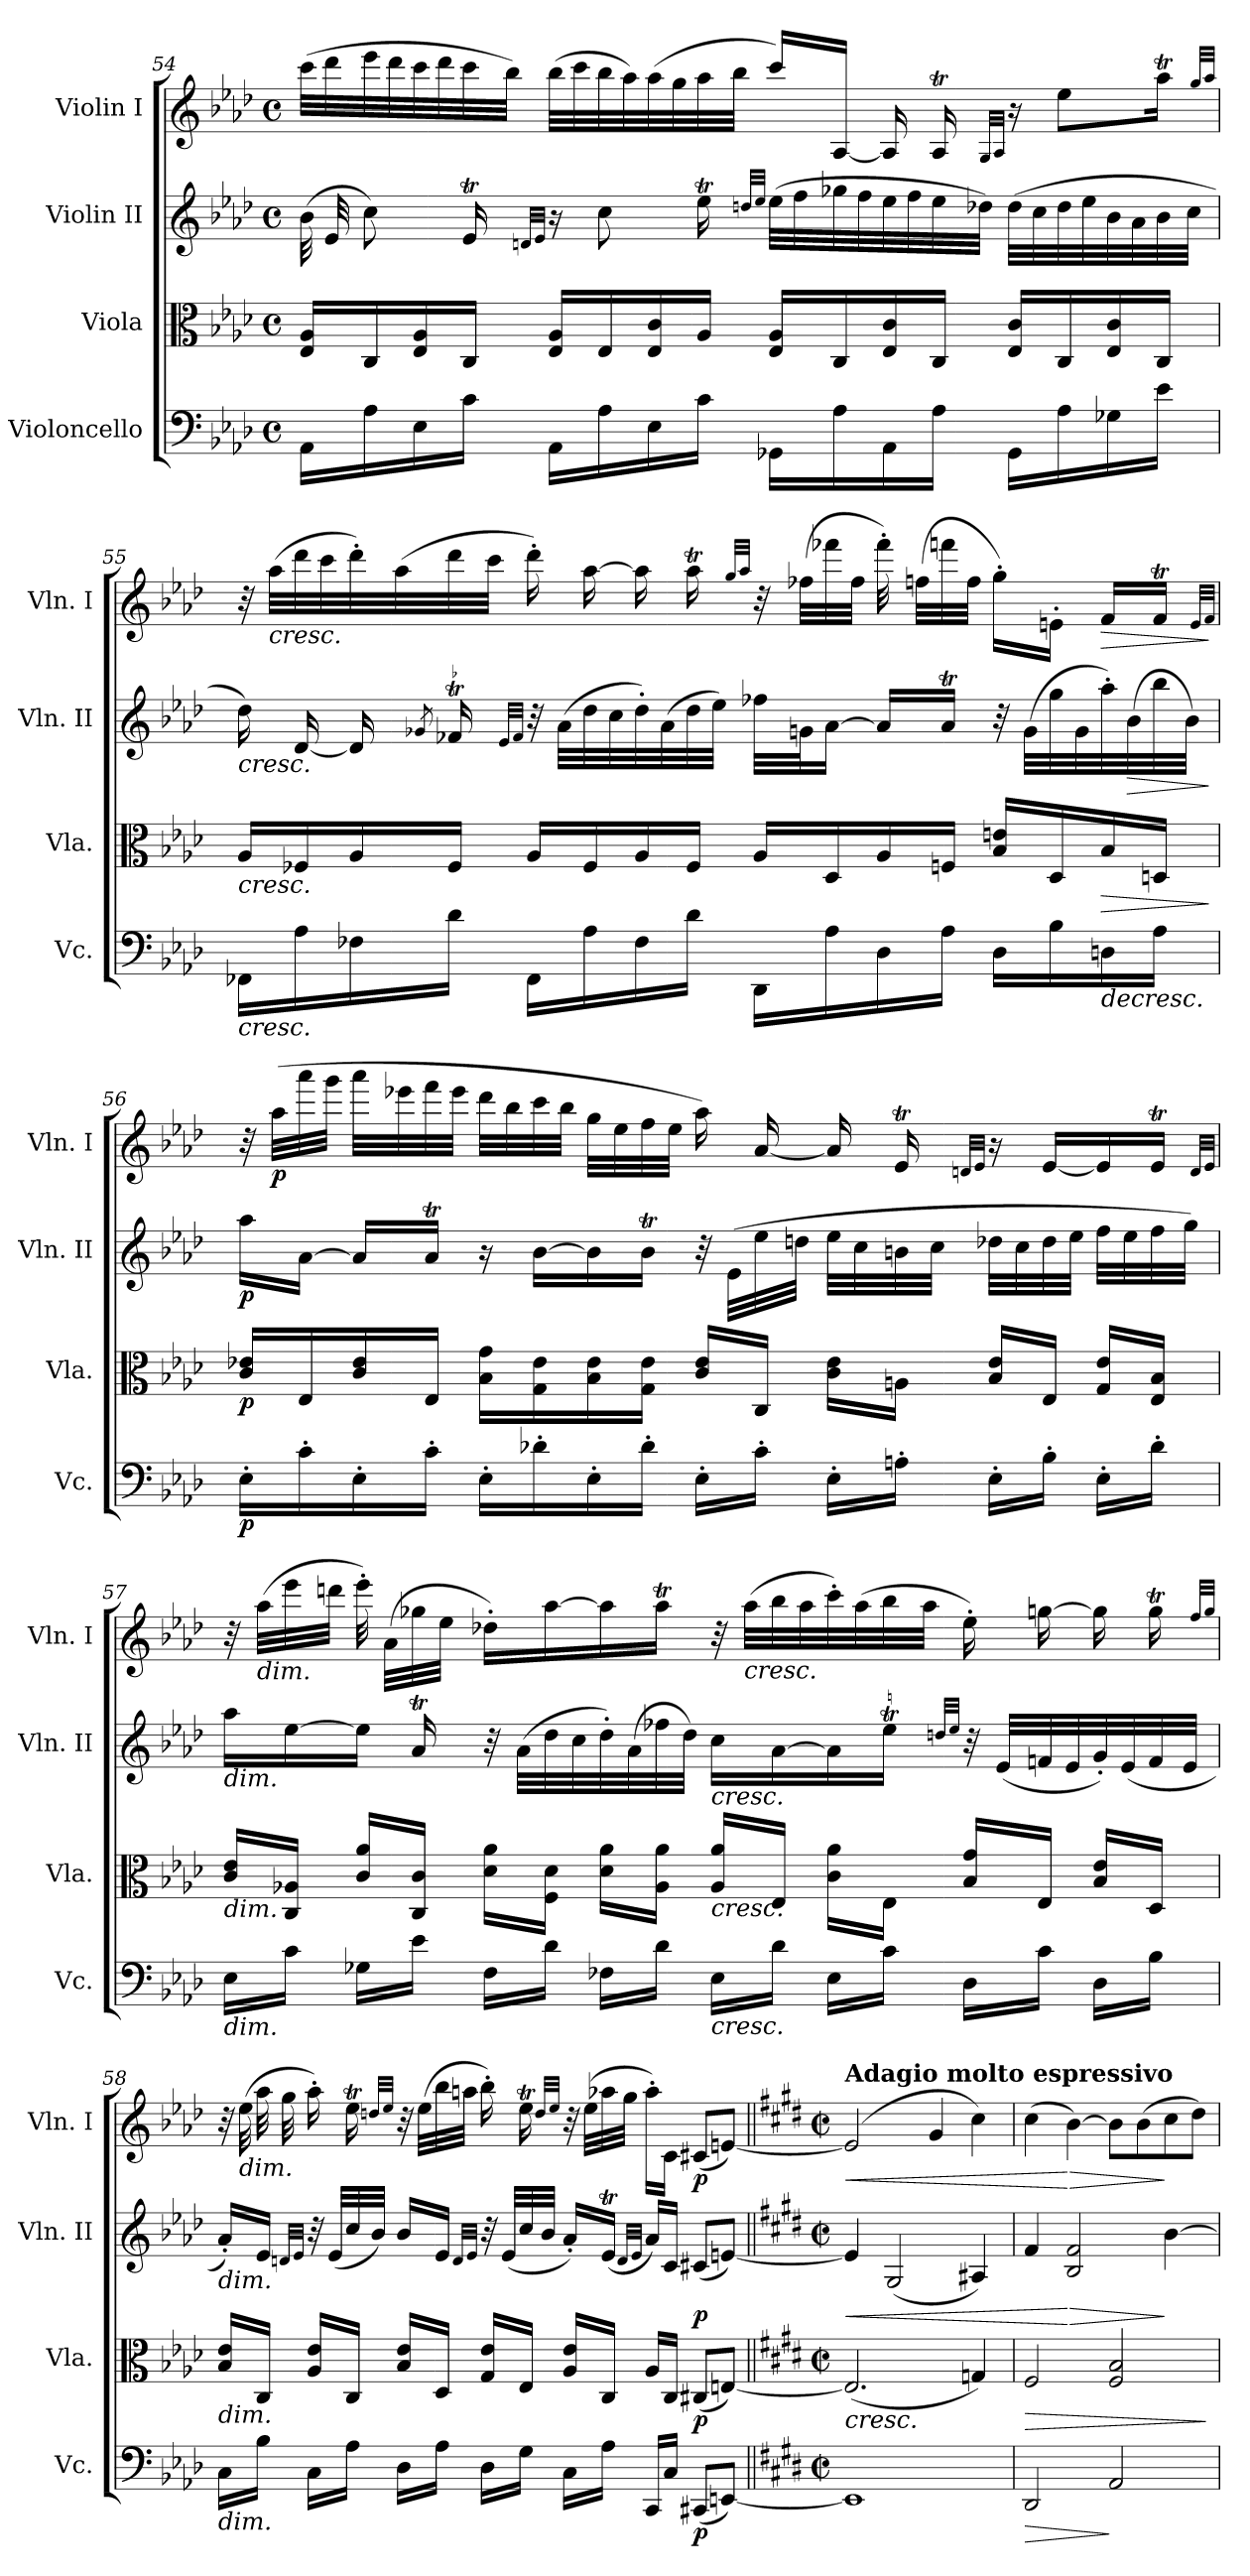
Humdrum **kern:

**kern	**dynam	**kern	**dynam	**kern	**dynam	**kern	**dynam
*part4	*part4	*part3	*part3	*part2	*part2	*part1	*part1
*staff4	*staff4	*staff3	*staff3	*staff2	*staff2	*staff1	*staff1
*I"Violoncello	*	*I"Viola	*	*I"Violin II	*	*I"Violin I	*
*I'Vc.	*	*I'Vla.	*	*I'Vln. II	*	*I'Vln. I	*
*clefF4	*	*clefC3	*	*clefG2	*	*clefG2	*
*k[b-e-a-d-]	*	*k[b-e-a-d-]	*	*k[b-e-a-d-]	*	*k[b-e-a-d-]	*
*A-:	*	*A-:	*	*A-:	*	*A-:	*
*M4/4	*	*M4/4	*	*M4/4	*	*M4/4	*
*met(c)	*	*met(c)	*	*met(c)	*	*met(c)	*
=54	=54	=54	=54	=54	=54	=54	=54
16AA-\LL	.	16E-/ 16A-/LL	.	(>32b-\	.	(>32ccc\LLL	.
.	.	.	.	32e-/	.	32ddd-\	.
16A-\	.	16C/	.	8cc\)	.	32eee-\	.
.	.	.	.	.	.	32ddd-\	.
16E-\	.	16E-/ 16A-/	.	.	.	32ccc\	.
.	.	.	.	.	.	32ddd-\	.
16c\JJ	.	16C/JJ	.	16e-T/	.	32ccc\	.
.	.	.	.	.	.	32bb-\JJJ)	.
.	.	.	.	32qdn/LLL	.	.	.
.	.	.	.	32qe-/JJJ	.	.	.
16AA-\LL	.	16E-/ 16A-/LL	.	16r	.	(>32bb-\LLL	.
.	.	.	.	.	.	32ccc\	.
16A-\	.	16E-/	.	8cc\	.	32bb-\	.
.	.	.	.	.	.	32aa-\)	.
16E-\	.	16E-/ 16c/	.	.	.	(>32aa-\	.
.	.	.	.	.	.	32gg\	.
16c\JJ	.	16A-/JJ	.	16ee-T\	.	32aa-\	.
.	.	.	.	.	.	32bb-\JJJ	.
.	.	.	.	32qddn/LLL	.	.	.
.	.	.	.	32qee-/JJJ	.	.	.
16GG-X\LL	.	16E-/ 16A-/LL	.	(>32ee-\LLL	.	16ccc/LL)	.
.	.	.	.	32ff\	.	.	.
16A-\	.	16C/	.	32gg-X\	.	[16A-/JJ	.
.	.	.	.	32ff\	.	.	.
16AA-\	.	16E-/ 16c/	.	32ee-\	.	16A-/]	.
.	.	.	.	32ff\	.	.	.
16A-\JJ	.	16C/JJ	.	32ee-\	.	16A-T/	.
.	.	.	.	32dd-X\JJJ)	.	.	.
.	.	.	.	.	.	32qG/LLL	.
.	.	.	.	.	.	32qA-/JJJ	.
16GG-\LL	.	16E-/ 16c/LL	.	(>32dd-\LLL	.	16r	.
.	.	.	.	32cc\	.	.	.
16A-\	.	16C/	.	32dd-\	.	8ee-\L	.
.	.	.	.	32ee-\	.	.	.
16G-X\	.	16E-/ 16c/	.	32b-\	.	.	.
.	.	.	.	32a-\	.	.	.
16e-\JJ	.	16C/JJ	.	32b-\	.	16aa-T\Jk	.
.	.	.	.	32cc\JJJ	.	.	.
.	.	.	.	.	.	32qgg/LLL	.
.	.	.	.	.	.	32qaa-/JJJ	.
=55	=55	=55	=55	=55	=55	=55	=55
!	!	!	!	!LO:TX:b:i:t=cresc.	!	!	!
!	!	!LO:TX:b:i:t=cresc.	!	!	!	!	!
!LO:TX:b:i:t=cresc.	!	!	!	!	!	!	!
16FF-X\LL	.	16A-/LL	.	16dd-\)	.	32r	.
!	!	!	!	!	!	!LO:TX:b:i:t=cresc.	!
.	.	.	.	.	.	(>32aa-\LLL	.
16A-\	.	16F-X/	.	[16d-/	.	32ddd-\	.
.	.	.	.	.	.	32ccc\	.
16F-X\	.	16A-/	.	16d-/]	.	32ddd-'\)	.
.	.	.	.	.	.	(>32aa-\	.
.	.	.	.	8qg-X/	.	.	.
16d-\JJ	.	16F-/JJ	.	16f-XT/	.	32ddd-\	.
.	.	.	.	.	.	32ccc\JJJ	.
.	.	.	.	32qe-/LLL	.	.	.
.	.	.	.	32qf-/JJJ	.	.	.
16FF-\LL	.	16A-/LL	.	32r	.	16ddd-'\)	.
.	.	.	.	(>32a-\LLL	.	.	.
16A-\	.	16F-/	.	32dd-\	.	[16aa-\	.
.	.	.	.	32cc\	.	.	.
16F-\	.	16A-/	.	32dd-'\)	.	16aa-\]	.
.	.	.	.	(>32a-\	.	.	.
16d-\JJ	.	16F-/JJ	.	32dd-\	.	16aa-T\	.
.	.	.	.	32ee-\JJJ)	.	.	.
.	.	.	.	.	.	32qgg/LLL	.
.	.	.	.	.	.	32qaa-/JJJ	.
16DD-\LL	.	16A-/LL	.	32ff-X\LLL	.	32r	.
.	.	.	.	32gn\J	.	(>32ff-X\LLL	.
16A-\	.	16D-/	.	[16a-\JJ	.	32fff-X\	.
.	.	.	.	.	.	32ff-\JJJ	.
16D-\	.	16A-/	.	16a-/LL]	.	32fff-'\)	.
.	.	.	.	.	.	(>32ffn\LLL	.
16A-\JJ	.	16Fn/JJ	.	16a-T/JJ	.	32fffn\	.
.	.	.	.	.	.	32ff\JJJ	.
16D-\LL	.	16B-/ 16en/LL	.	32r	.	16gg'\LL)	.
.	.	.	.	(>32g\LLL	.	.	.
16B-\	.	16D-/	.	32gg\	.	16en'\JJ	.
.	.	.	.	32g\	.	.	.
!	!LO:HP:b	!	!LO:HP:b	!	!	!	!LO:HP:b
16Dn\	>	16B-/	>	32aa-'\)	.	16f/LL	>
!	!	!	!	!	!LO:HP:b	!	!
.	.	.	.	(>32b-\	>	.	.
16A-\JJ	.	16Dn/JJ	.	32bb-\	.	16fT/JJ	.
.	.	.	.	32b-\JJJ)	.	.	.
.	.	.	.	.	.	32qe/LLL	.
.	.	.	.	.	.	32qf/JJJ	.
.	.	.	]	.	]	.	]
=56	=56	=56	=56	=56	=56	=56	=56
!	!LO:DY:b	!	!LO:DY:b	!	!LO:DY:b	!	!
16E-'\LL	p	16c/ 16e-X/LL	p	16aa-\LL	p	32r	.
!	!	!	!	!	!	!	!LO:DY:b
.	.	.	.	.	.	(>32aa-\LLL	p
16c'\	.	16E-/	.	[16a-\JJ	.	32aaa-\	.
.	.	.	.	.	.	32ggg\JJJ	.
16E-'\	.	16c/ 16e-/	.	16a-/LL]	.	32aaa-\LLL	.
.	.	.	.	.	.	32eee-X\	.
16c'\JJ	.	16E-/JJ	.	16a-T/JJ	.	32fff\	.
.	.	.	.	.	.	32eee-\JJJ	.
16E-'\LL	.	16B-\ 16g\LL	.	16r	.	32ddd-\LLL	.
.	.	.	.	.	.	32bb-\	.
16d-X'\	.	16G\ 16e-\	.	[16b-\LL	.	32ccc\	.
.	.	.	.	.	.	32bb-\JJJ	.
16E-'\	.	16B-\ 16e-\	.	16b-\]	.	32gg\LLL	.
.	.	.	.	.	.	32ee-\	.
16d-'\JJ	.	16G\ 16e-\JJ	.	16b-T\JJ	.	32ff\	.
.	.	.	.	.	.	32ee-\JJJ	.
16E-'\LL	.	16c/ 16e-/LL	.	32r	.	16aa-\)	.
.	.	.	.	(>32e-\LLL	.	.	.
16c'\JJ	.	16C/JJ	.	32ee-\	.	[16a-/	.
.	.	.	.	32ddn\JJJ	.	.	.
16E-'\LL	.	16c\ 16e-\LL	.	32ee-\LLL	.	16a-/]	.
.	.	.	.	32cc\	.	.	.
16An'\JJ	.	16An\JJ	.	32bn\	.	16e-T/	.
.	.	.	.	32cc\JJJ	.	.	.
.	.	.	.	.	.	32qdn/LLL	.
.	.	.	.	.	.	32qe-/JJJ	.
16E-'\LL	.	16B-/ 16e-/LL	.	32dd-X\LLL	.	16r	.
.	.	.	.	32cc\	.	.	.
16B-'\JJ	.	16E-/JJ	.	32dd-\	.	[16e-/LL	.
.	.	.	.	32ee-\JJJ	.	.	.
16E-'\LL	.	16G/ 16e-/LL	.	32ff\LLL	.	16e-/]	.
.	.	.	.	32ee-\	.	.	.
16d-'\JJ	.	16E-/ 16B-/JJ	.	32ff\	.	16e-T/JJ	.
.	.	.	.	32gg\JJJ)	.	.	.
.	.	.	.	.	.	32qd/LLL	.
.	.	.	.	.	.	32qe-/JJJ	.
=57	=57	=57	=57	=57	=57	=57	=57
!	!	!	!	!LO:TX:b:i:t=dim.	!	!	!
!	!	!LO:TX:b:i:t=dim.	!	!	!	!	!
!LO:TX:b:i:t=dim.	!	!	!	!	!	!	!
16E-\LL	.	16c/ 16e-/LL	.	16aa-\LL	.	32r	.
!	!	!	!	!	!	!LO:TX:b:i:t=dim.	!
.	.	.	.	.	.	(>32aa-\LLL	.
16c\JJ	.	16C/ 16A-X/JJ	.	[16ee-\	.	32eee-\	.
.	.	.	.	.	.	32dddn\JJJ	.
16G-X\LL	.	16c/ 16a-/LL	.	16ee-\JJ]	.	32eee-'\)	.
.	.	.	.	.	.	(>32a-\LLL	.
16e-\JJ	.	16C/ 16c/JJ	.	16a-T/	.	32gg-X\	.
.	.	.	.	.	.	32ee-\JJJ	.
16F\LL	.	16d-\ 16a-\LL	.	32r	.	16dd-X'\LL)	.
.	.	.	.	(>32a-\LLL	.	.	.
16d-\JJ	.	16F\ 16d-\JJ	.	32dd-\	.	[16aa-\	.
.	.	.	.	32cc\	.	.	.
16F-X\LL	.	16d-\ 16a-\LL	.	32dd-'\)	.	16aa-\]	.
.	.	.	.	(>32a-\	.	.	.
16d-\JJ	.	16A-\ 16a-\JJ	.	32ff-X\	.	16aa-T\JJ	.
.	.	.	.	32dd-\JJJ)	.	.	.
!	!	!	!	!LO:TX:b:i:t=cresc.	!	!	!
!	!	!LO:TX:b:i:t=cresc.	!	!	!	!	!
!LO:TX:b:i:t=cresc.	!	!	!	!	!	!	!
16E-\LL	.	16A-/ 16a-/LL	.	16cc\LL	.	32r	.
!	!	!	!	!	!	!LO:TX:b:i:t=cresc.	!
.	.	.	.	.	.	(>32aa-\LLL	.
16d-\JJ	.	16E-/JJ	.	[16a-\	.	32bb-\	.
.	.	.	.	.	.	32aa-\	.
16E-\LL	.	16c\ 16a-\LL	.	16a-\]	.	32ccc'\)	.
.	.	.	.	.	.	(>32aa-\	.
16c\JJ	.	16E-\JJ	.	16ee-T\JJ	.	32bb-\	.
.	.	.	.	.	.	32aa-\JJJ	.
.	.	.	.	32qddn/LLL	.	.	.
.	.	.	.	32qee-/JJJ	.	.	.
16D-\LL	.	16B-/ 16g/LL	.	32r	.	16ee-'\)	.
.	.	.	.	(<32e-/LLL	.	.	.
16c\JJ	.	16E-/JJ	.	32fn/	.	[16ggn\	.
.	.	.	.	32e-/	.	.	.
16D-\LL	.	16B-/ 16e-/LL	.	32g'/)	.	16gg\]	.
.	.	.	.	(<32e-/	.	.	.
16B-\JJ	.	16D-/JJ	.	32f/	.	16ggt\	.
.	.	.	.	32e-/JJJ	.	.	.
.	.	.	.	.	.	32qff/LLL	.
.	.	.	.	.	.	32qgg/JJJ	.
=58	=58	=58	=58	=58	=58	=58	=58
!	!	!	!	!LO:TX:b:i:t=dim.	!	!	!
!	!	!LO:TX:b:i:t=dim.	!	!	!	!	!
!LO:TX:b:i:t=dim.	!	!	!	!	!	!	!
16C\LL	.	16B-/ 16e-/LL	.	16a-'/LL)	.	32r	.
!	!	!	!	!	!	!LO:TX:b:i:t=dim.	!
.	.	.	.	.	.	(>32ee-\	.
16B-\JJ	.	16C/JJ	.	16e-/JJ	.	32aa-\	.
.	.	.	.	.	.	32gg\	.
.	.	.	.	32qdn/LLL	.	.	.
.	.	.	.	32qe-/JJJ	.	.	.
16C\LL	.	16A-/ 16e-/LL	.	32r	.	16aa-'\)	.
.	.	.	.	(<32e-/LLL	.	.	.
16A-\JJ	.	16C/JJ	.	32cc/	.	16ee-T\	.
.	.	.	.	32b-/JJJ)	.	.	.
.	.	.	.	.	.	32qddn/LLL	.
.	.	.	.	.	.	32qee-/JJJ	.
16D-\LL	.	16B-/ 16e-/LL	.	16b-/LL	.	32r	.
.	.	.	.	.	.	(>32ee-\LLL	.
16A-\JJ	.	16D-/JJ	.	16e-/JJ	.	32bb-\	.
.	.	.	.	.	.	32aan\JJJ	.
.	.	.	.	32qd/LLL	.	.	.
.	.	.	.	32qe-/JJJ	.	.	.
16D-\LL	.	16G/ 16e-/LL	.	32r	.	16bb-'\)	.
.	.	.	.	(<32e-/LLL	.	.	.
16G\JJ	.	16E-/JJ	.	32cc/	.	16ee-T\	.
.	.	.	.	32b-/JJJ	.	.	.
.	.	.	.	.	.	32qdd/LLL	.
.	.	.	.	.	.	32qee-/JJJ	.
16C\LL	.	16A-/ 16e-/LL	.	16a-'/LL)	.	32r	.
.	.	.	.	.	.	(>32ee-\LLL	.
16A-\JJ	.	16C/JJ	.	(<16e-T/JJ	.	32aa-X\	.
.	.	.	.	.	.	32gg\JJJ	.
.	.	.	.	32qd/LLL	.	.	.
.	.	.	.	32qe-/JJJ	.	.	.
16CC/LL	.	16A-/LL	.	16a-/LL)	.	16aa-'\LL)	.
16C/JJ	.	16C/JJ	.	16c/JJ	.	16c\JJ	.
!	!LO:DY:b	!	!LO:DY:b	!	!LO:DY:b	!	!LO:DY:b
(<8CC#X/L	p	(<8C#X/L	p	(<8c#X/L	p	(<8c#X/L	p
[8EEn/J)	.	[8En/J)	.	[8en/J)	.	[8en/J)	.
=59||	=59||	=59||	=59||	=59||	=59||	=59||	=59||
*k[f#c#g#d#]	*	*k[f#c#g#d#]	*	*k[f#c#g#d#]	*	*k[f#c#g#d#]	*
*E:	*	*E:	*	*E:	*	*E:	*
*M2/2	*	*M2/2	*	*M2/2	*	*M2/2	*
*met(c|)	*	*met(c|)	*	*met(c|)	*	*met(c|)	*
*	*	*	*	*	*	*MM60	*
!	!	!	!	!	!	!LO:TX:a:B:t=Adagio molto espressivo	!
!	!	!	!LO:HP:b	!	!LO:HP:b	!	!LO:HP:b
1EE]	.	(<2.E/]	<	4e/]	<	(>2e/]	<
.	.	.	.	(<2G#/	.	.	.
.	.	.	.	.	.	4g#/	.
.	.	4Gn/)	.	4A#X/)	.	4cc#\)	.
=60	=60	=60	=60	=60	=60	=60	=60
!	!LO:HP:b	!	!LO:HP:b	!	!	!	!
2DD#/	>	2F#/	>	4f#/	.	(>4cc#\	.
!	!	!	!	!	!LO:HP:n=1:b	!	!LO:HP:n=1:b
.	.	.	.	2B/ 2f#/	[ >	[4b\)	[ >
2AA/	]	2F#/ 2B/	[	.	.	8b\L]	.
.	.	.	.	.	.	(>8b\	.
.	.	.	.	[4b\	]	8cc#\	]
.	.	.	.	.	.	8dd#\J)	.
.	]	.	]	.	.	.	.
=	=	=	=	=	=	=	=
*-	*-	*-	*-	*-	*-	*-	*-
